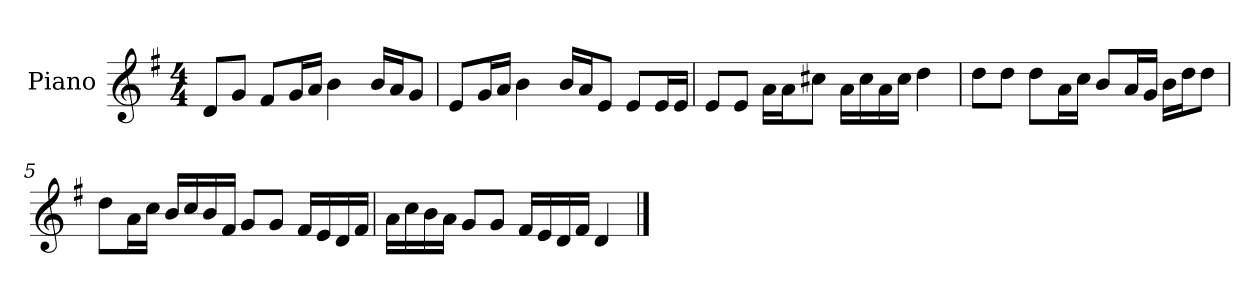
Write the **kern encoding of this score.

**kern
*part1
*staff1
*I"Piano
*I'P-no
*clefG2
*k[f#]
*M4/4
*MM90
=1
8d/L
8g/J
8f#/L
16g/L
16a/JJ
4b\
16b/LL
16a/J
8g/J
=2
8e/L
16g/L
16a/JJ
4b\
16b/LL
16a/J
8e/J
8e/L
16e/L
16e/JJ
=3
8e/L
8e/J
16a\LL
16a\J
8cc#X\J
16a\LL
16cc#\
16a\
16cc#\JJ
4dd\
=4
8dd\L
8dd\J
8dd\L
16a\L
16cc\JJ
8b/L
16a/L
16g/JJ
16b\LL
16dd\J
8dd\J
!!LO:LB:g=z
=5
8dd\L
16a\L
16cc\JJ
16b/LL
16cc/
16b/
16f#/JJ
8g/L
8g/J
16f#/LL
16e/
16d/
16f#/JJ
=6
16a\LL
16cc\
16b\
16a\JJ
8g/L
8g/J
16f#/LL
16e/
16d/
16f#/JJ
4d/
==
*-
